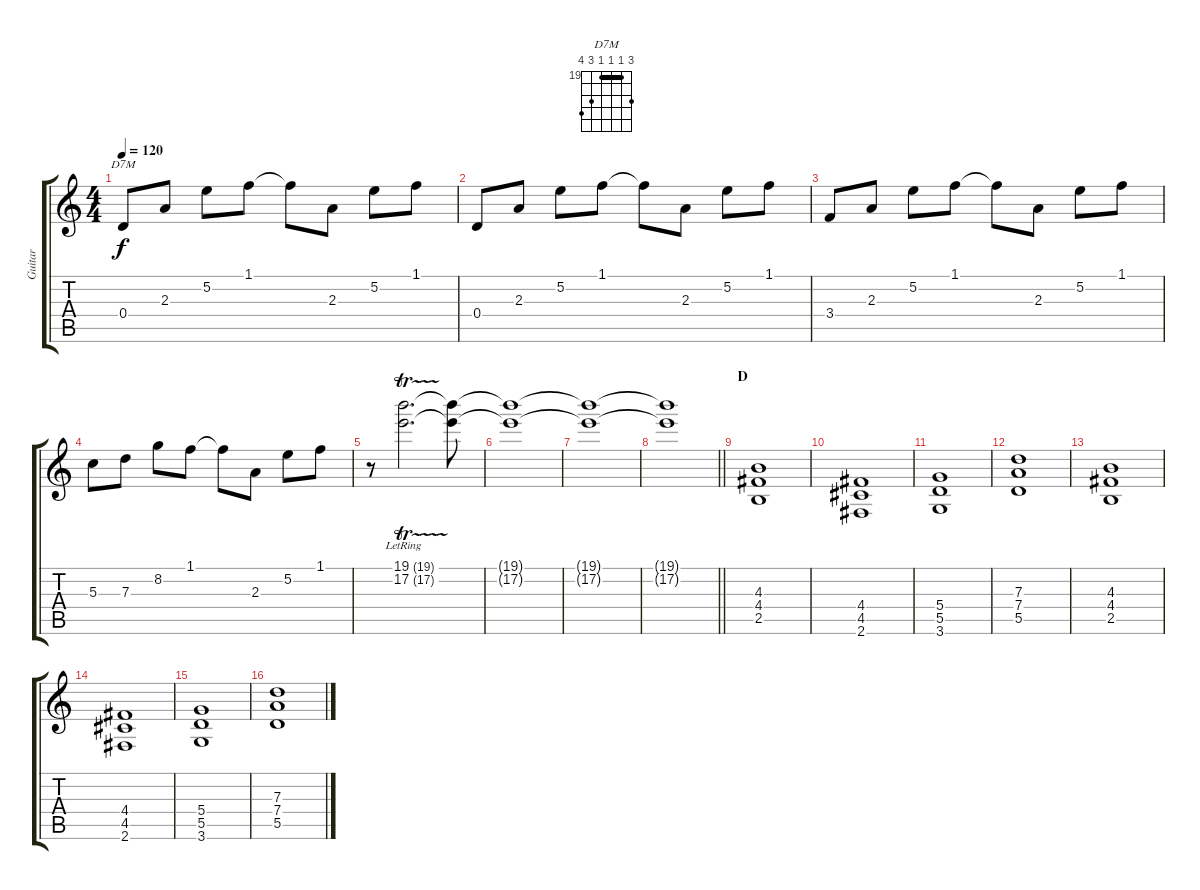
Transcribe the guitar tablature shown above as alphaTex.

\track ("Guitar" "Guitar") {instrument electricguitarclean}
\staff {score tabs}
\tuning (E4 B3 G3 D3 A2 E2) {hide}
\chord ("D7M" 21 19 19 19 21 22) {firstfret 19 barre 19}
\ts (4 4)
\tempo 120
\clef g2
\ks c
0.4.8{ch "D7M" dy f instrument electricguitarclean} 2.3.8 5.2.8 1.1.8 1.1{t}.8 2.3.8 5.2.8 1.1.8 |
0.4.8{instrument electricguitarclean} 2.3.8 5.2.8 1.1.8 1.1{t}.8 2.3.8 5.2.8 1.1.8 |
3.4.8{instrument electricguitarclean} 2.3.8 5.2.8 1.1.8 1.1{t}.8 2.3.8 5.2.8 1.1.8 |
5.3.8{instrument electricguitarclean} 7.3.8 8.2.8 1.1.8 1.1{t}.8 2.3.8 5.2.8 1.1.8 |
r.8{volume 0} (19.1{tr (19 32)} 17.2{tr (17 16) lr}).2{d volume 16 instrument electricguitarclean} (19.1{t} 17.2{t}).8 |
(19.1{t} 17.2{t}).1 |
(19.1{t} 17.2{t}).1 |
\barLineRight lightlight
(19.1{t} 17.2{t}).1 |
\section ("" "D")
(4.3 4.4 2.5).1{volume 6} |
(4.4 4.5 2.6).1 |
(5.4 5.5 3.6).1 |
(7.3 7.4 5.5).1 |
(4.3 4.4 2.5).1 |
(4.4 4.5 2.6).1 |
(5.4 5.5 3.6).1 |
(7.3 7.4 5.5).1
